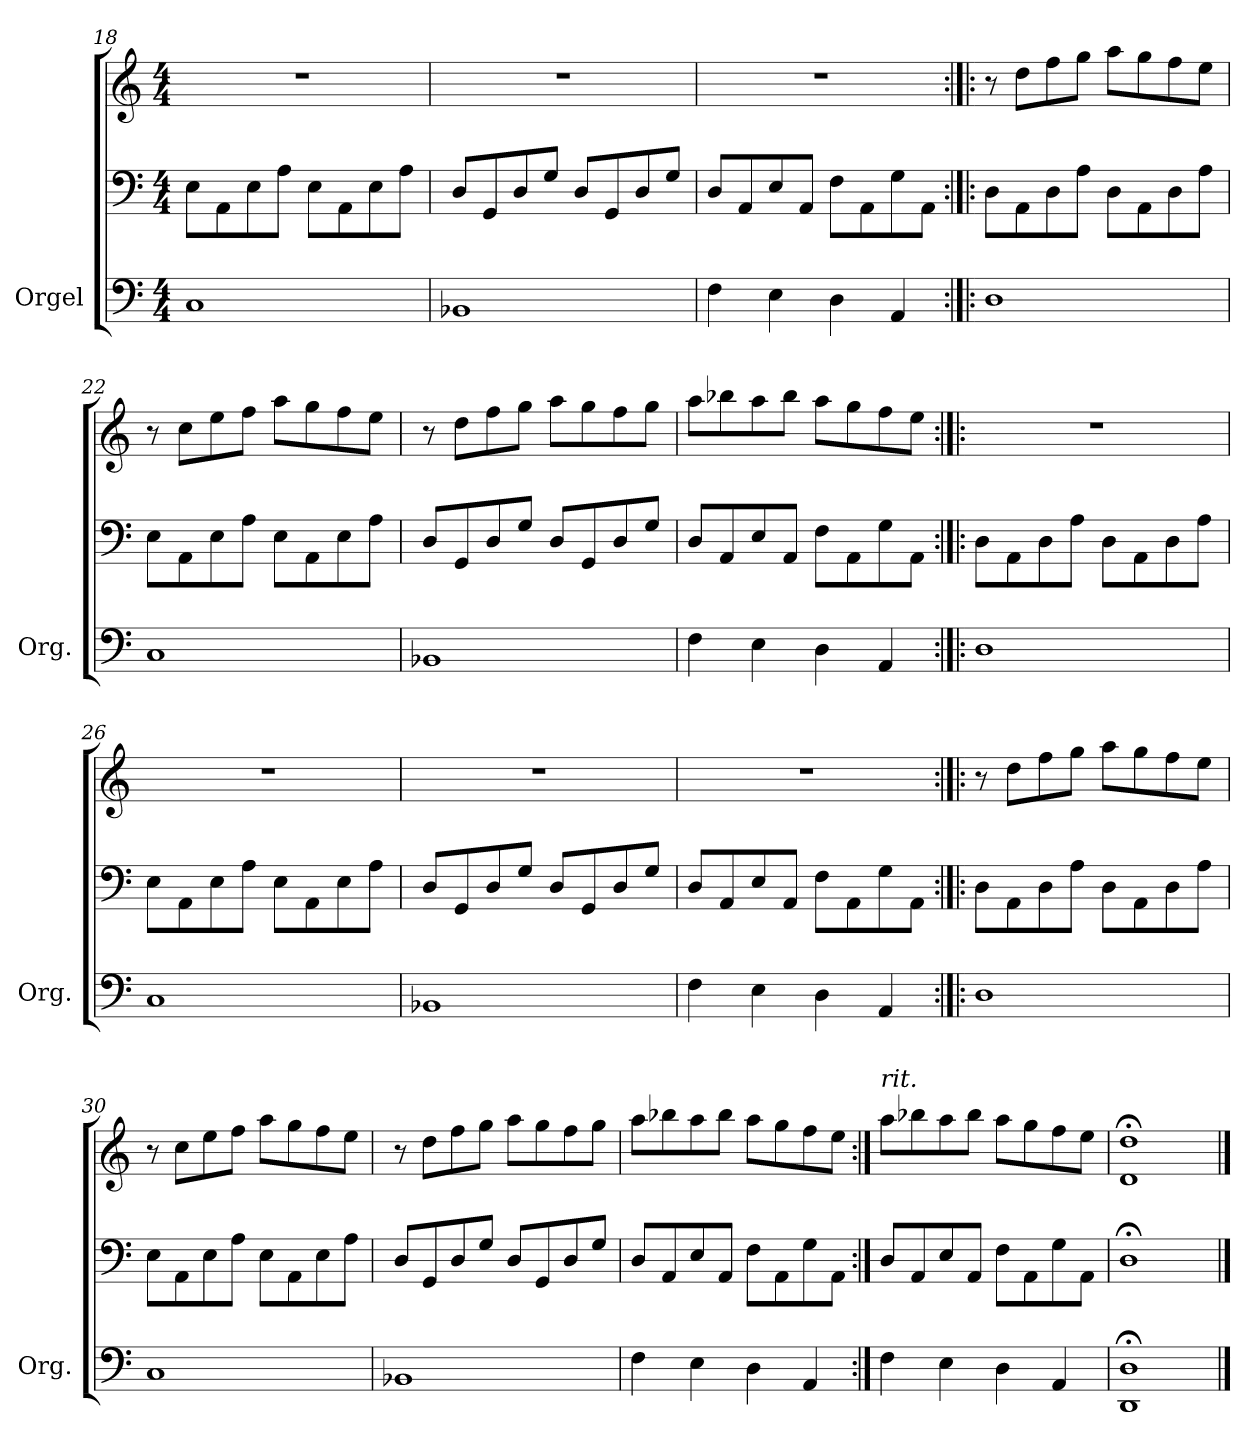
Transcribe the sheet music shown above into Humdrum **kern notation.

**kern	**kern	**kern
*part1	*part1	*part1
*staff3	*staff2	*staff1
*I"Orgel	*	*
*I'Org.	*	*
*clefF4	*clefF4	*clefG2
*k[]	*k[]	*k[]
*M4/4	*M4/4	*M4/4
=18	=18	=18
1C	8E\L	1r
.	8AA\	.
.	8E\	.
.	8A\J	.
.	8E\L	.
.	8AA\	.
.	8E\	.
.	8A\J	.
=19	=19	=19
1BB-X	8D/L	1r
.	8GG/	.
.	8D/	.
.	8G/J	.
.	8D/L	.
.	8GG/	.
.	8D/	.
.	8G/J	.
=20	=20	=20
4F\	8D/L	1r
.	8AA/	.
4E\	8E/	.
.	8AA/J	.
4D\	8F\L	.
.	8AA\	.
4AA/	8G\	.
.	8AA\J	.
!!LO:PB:g=z
=21:|!|:	=21:|!|:	=21:|!|:
1D	8D\L	8r
.	8AA\	8dd\L
.	8D\	8ff\
.	8A\J	8gg\J
.	8D\L	8aa\L
.	8AA\	8gg\
.	8D\	8ff\
.	8A\J	8ee\J
=22	=22	=22
1C	8E\L	8r
.	8AA\	8cc\L
.	8E\	8ee\
.	8A\J	8ff\J
.	8E\L	8aa\L
.	8AA\	8gg\
.	8E\	8ff\
.	8A\J	8ee\J
=23	=23	=23
1BB-X	8D/L	8r
.	8GG/	8dd\L
.	8D/	8ff\
.	8G/J	8gg\J
.	8D/L	8aa\L
.	8GG/	8gg\
.	8D/	8ff\
.	8G/J	8gg\J
=24	=24	=24
4F\	8D/L	8aa\L
.	8AA/	8bb-X\
4E\	8E/	8aa\
.	8AA/J	8bb-\J
4D\	8F\L	8aa\L
.	8AA\	8gg\
4AA/	8G\	8ff\
.	8AA\J	8ee\J
!!LO:LB:g=z
=25:|!|:	=25:|!|:	=25:|!|:
1D	8D\L	1r
.	8AA\	.
.	8D\	.
.	8A\J	.
.	8D\L	.
.	8AA\	.
.	8D\	.
.	8A\J	.
=26	=26	=26
1C	8E\L	1r
.	8AA\	.
.	8E\	.
.	8A\J	.
.	8E\L	.
.	8AA\	.
.	8E\	.
.	8A\J	.
=27	=27	=27
1BB-X	8D/L	1r
.	8GG/	.
.	8D/	.
.	8G/J	.
.	8D/L	.
.	8GG/	.
.	8D/	.
.	8G/J	.
=28	=28	=28
4F\	8D/L	1r
.	8AA/	.
4E\	8E/	.
.	8AA/J	.
4D\	8F\L	.
.	8AA\	.
4AA/	8G\	.
.	8AA\J	.
!!LO:LB:g=z
=29:|!|:	=29:|!|:	=29:|!|:
1D	8D\L	8r
.	8AA\	8dd\L
.	8D\	8ff\
.	8A\J	8gg\J
.	8D\L	8aa\L
.	8AA\	8gg\
.	8D\	8ff\
.	8A\J	8ee\J
=30	=30	=30
1C	8E\L	8r
.	8AA\	8cc\L
.	8E\	8ee\
.	8A\J	8ff\J
.	8E\L	8aa\L
.	8AA\	8gg\
.	8E\	8ff\
.	8A\J	8ee\J
=31	=31	=31
1BB-X	8D/L	8r
.	8GG/	8dd\L
.	8D/	8ff\
.	8G/J	8gg\J
.	8D/L	8aa\L
.	8GG/	8gg\
.	8D/	8ff\
.	8G/J	8gg\J
=32	=32	=32
4F\	8D/L	8aa\L
.	8AA/	8bb-X\
4E\	8E/	8aa\
.	8AA/J	8bb-\J
4D\	8F\L	8aa\L
.	8AA\	8gg\
4AA/	8G\	8ff\
.	8AA\J	8ee\J
=33:|!	=33:|!	=33:|!
!	!	!LO:TX:a:i:t=rit.
4F\	8D/L	8aa\L
.	8AA/	8bb-X\
4E\	8E/	8aa\
.	8AA/J	8bb-\J
4D\	8F\L	8aa\L
*	*	*MM45
.	8AA\	8gg\
4AA/	8G\	8ff\
.	8AA\J	8ee\J
=34	=34	=34
1DD;< 1D;<	1D;<	1d;< 1dd;<
==	==	==
*-	*-	*-
